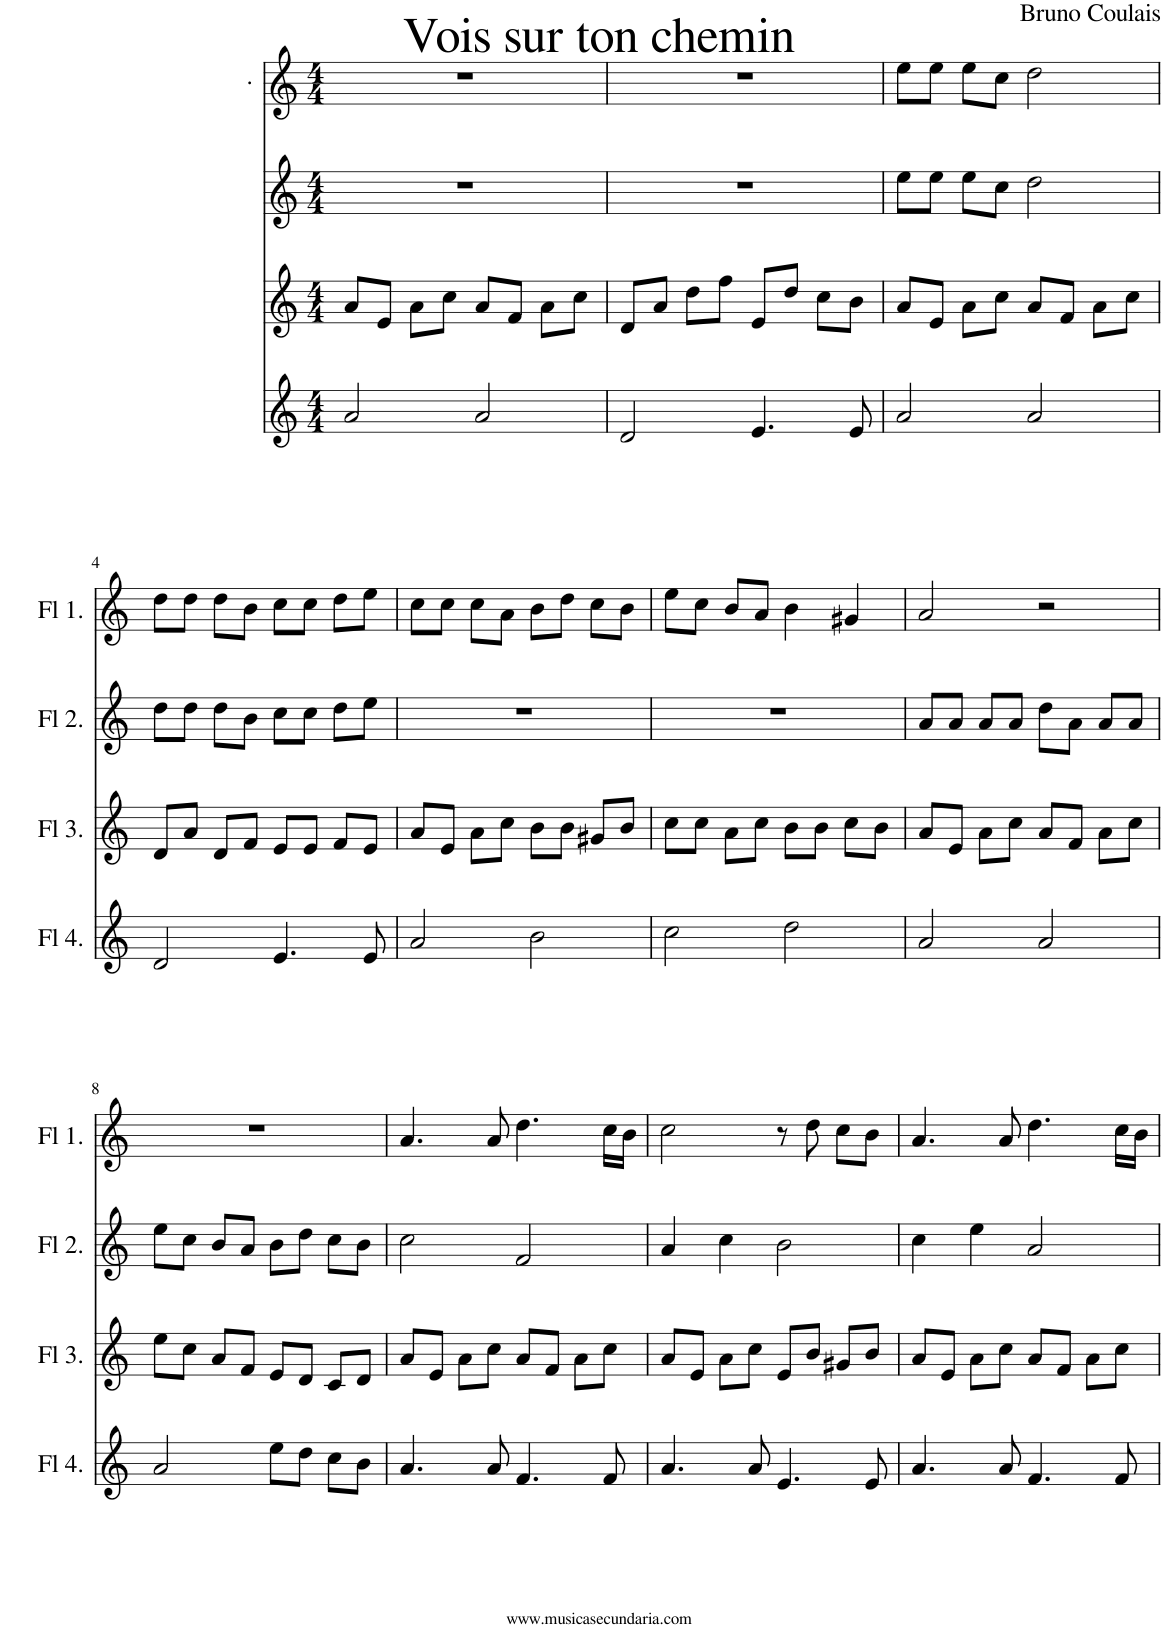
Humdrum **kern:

**kern	**kern	**kern	**kern
*part4	*part3	*part2	*part1
*staff4	*staff3	*staff2	*staff1
*I"Flute	*I"Flute	*I"Flute	*I".
*I'Fl 4.	*I'Fl 3.	*I'Fl 2.	*
*clefG2	*clefG2	*clefG2	*clefG2
*k[]	*k[]	*k[]	*k[]
*M4/4	*M4/4	*M4/4	*M4/4
=1	=1	=1	=1
2a/	8a/L	1r	1r
.	8e/J	.	.
.	8a\L	.	.
.	8cc\J	.	.
2a/	8a/L	.	.
.	8f/J	.	.
.	8a\L	.	.
.	8cc\J	.	.
=2	=2	=2	=2
2d/	8d/L	1r	1r
.	8a/J	.	.
.	8dd\L	.	.
.	8ff\J	.	.
4.e/	8e/L	.	.
.	8dd/J	.	.
.	8cc\L	.	.
8e/	8b\J	.	.
=3	=3	=3	=3
2a/	8a/L	8ee\L	8ee\L
.	8e/J	8ee\J	8ee\J
.	8a\L	8ee\L	8ee\L
.	8cc\J	8cc\J	8cc\J
2a/	8a/L	2dd\	2dd\
.	8f/J	.	.
.	8a\L	.	.
.	8cc\J	.	.
!!LO:LB:g=z
=4	=4	=4	=4
2d/	8d/L	8dd\L	8dd\L
.	8a/J	8dd\J	8dd\J
.	8d/L	8dd\L	8dd\L
.	8f/J	8b\J	8b\J
4.e/	8e/L	8cc\L	8cc\L
.	8e/J	8cc\J	8cc\J
.	8f/L	8dd\L	8dd\L
8e/	8e/J	8ee\J	8ee\J
=5	=5	=5	=5
2a/	8a/L	1r	8cc\L
.	8e/J	.	8cc\J
.	8a\L	.	8cc\L
.	8cc\J	.	8a\J
2b\	8b\L	.	8b\L
.	8b\J	.	8dd\J
.	8g#X/L	.	8cc\L
.	8b/J	.	8b\J
=6	=6	=6	=6
2cc\	8cc\L	1r	8ee\L
.	8cc\J	.	8cc\J
.	8a\L	.	8b/L
.	8cc\J	.	8a/J
2dd\	8b\L	.	4b\
.	8b\J	.	.
.	8cc\L	.	4g#X/
.	8b\J	.	.
=7	=7	=7	=7
2a/	8a/L	8a/L	2a/
.	8e/J	8a/J	.
.	8a\L	8a/L	.
.	8cc\J	8a/J	.
2a/	8a/L	8dd\L	2r
.	8f/J	8a\J	.
.	8a\L	8a/L	.
.	8cc\J	8a/J	.
!!LO:LB:g=z
=8	=8	=8	=8
2a/	8ee\L	8ee\L	1r
.	8cc\J	8cc\J	.
.	8a/L	8b/L	.
.	8f/J	8a/J	.
8ee\L	8e/L	8b\L	.
8dd\J	8d/J	8dd\J	.
8cc\L	8c/L	8cc\L	.
8b\J	8d/J	8b\J	.
=9	=9	=9	=9
4.a/	8a/L	2cc\	4.a/
.	8e/J	.	.
.	8a\L	.	.
8a/	8cc\J	.	8a/
4.f/	8a/L	2f/	4.dd\
.	8f/J	.	.
.	8a\L	.	.
8f/	8cc\J	.	16cc\LL
.	.	.	16b\JJ
=10	=10	=10	=10
4.a/	8a/L	4a/	2cc\
.	8e/J	.	.
.	8a\L	4cc\	.
8a/	8cc\J	.	.
4.e/	8e/L	2b\	8r
.	8b/J	.	8dd\
.	8g#X/L	.	8cc\L
8e/	8b/J	.	8b\J
=11	=11	=11	=11
4.a/	8a/L	4cc\	4.a/
.	8e/J	.	.
.	8a\L	4ee\	.
8a/	8cc\J	.	8a/
4.f/	8a/L	2a/	4.dd\
.	8f/J	.	.
.	8a\L	.	.
8f/	8cc\J	.	16cc\LL
.	.	.	16b\JJ
=	=	=	=
*-	*-	*-	*-
